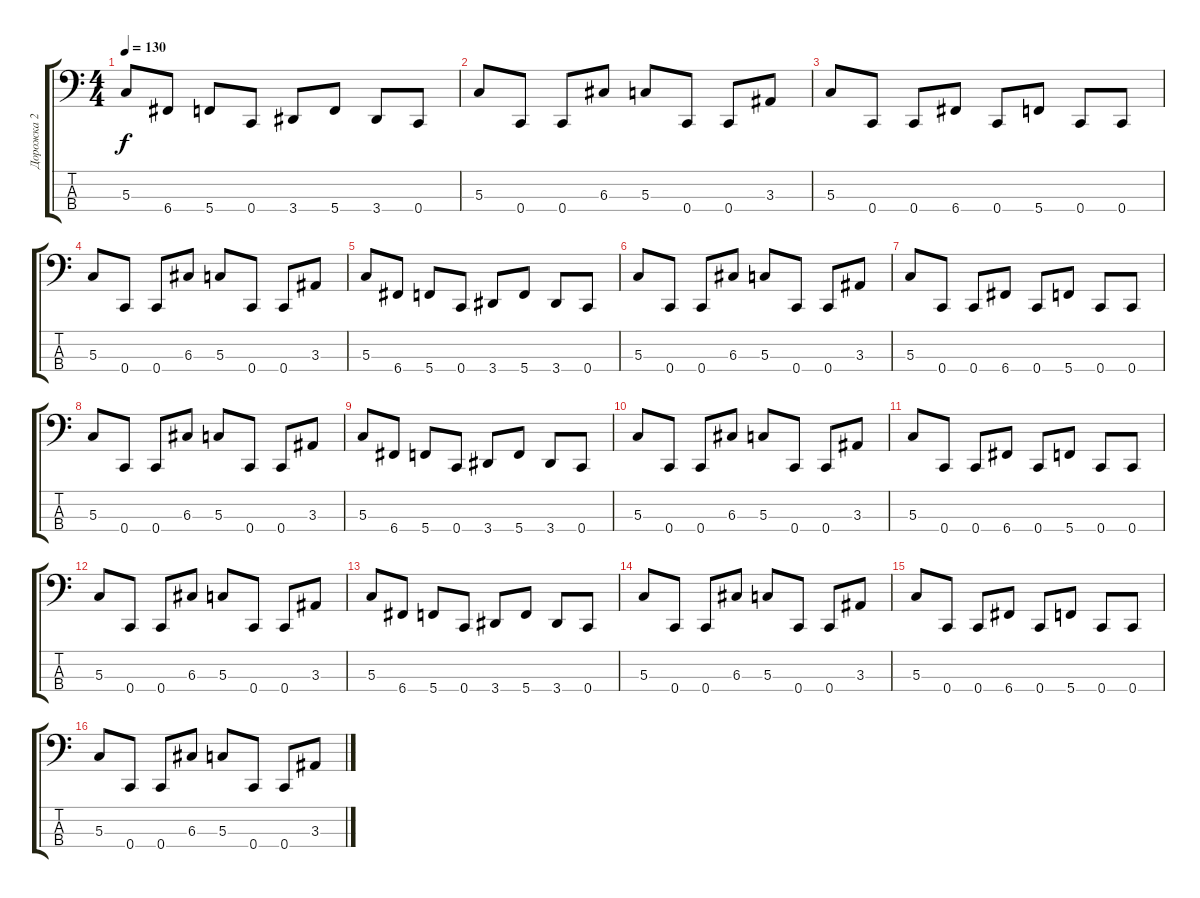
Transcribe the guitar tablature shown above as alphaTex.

\track ("Дорожка 2" "Дорожка 2") {instrument electricbassfinger}
\staff {score tabs}
\tuning (F2 C2 G1 C1) {hide}
\ts (4 4)
\tempo 130
\clef f4
\ks c
5.3.8{dy f} 6.4.8 5.4.8 0.4.8 3.4.8 5.4.8 3.4.8 0.4.8 |
5.3.8 0.4.8 0.4.8 6.3.8 5.3.8 0.4.8 0.4.8 3.3.8 |
5.3.8 0.4.8 0.4.8 6.4.8 0.4.8 5.4.8 0.4.8 0.4.8 |
5.3.8 0.4.8 0.4.8 6.3.8 5.3.8 0.4.8 0.4.8 3.3.8 |
5.3.8 6.4.8 5.4.8 0.4.8 3.4.8 5.4.8 3.4.8 0.4.8 |
5.3.8 0.4.8 0.4.8 6.3.8 5.3.8 0.4.8 0.4.8 3.3.8 |
5.3.8 0.4.8 0.4.8 6.4.8 0.4.8 5.4.8 0.4.8 0.4.8 |
5.3.8 0.4.8 0.4.8 6.3.8 5.3.8 0.4.8 0.4.8 3.3.8 |
5.3.8 6.4.8 5.4.8 0.4.8 3.4.8 5.4.8 3.4.8 0.4.8 |
5.3.8 0.4.8 0.4.8 6.3.8 5.3.8 0.4.8 0.4.8 3.3.8 |
5.3.8 0.4.8 0.4.8 6.4.8 0.4.8 5.4.8 0.4.8 0.4.8 |
5.3.8 0.4.8 0.4.8 6.3.8 5.3.8 0.4.8 0.4.8 3.3.8 |
5.3.8 6.4.8 5.4.8 0.4.8 3.4.8 5.4.8 3.4.8 0.4.8 |
5.3.8 0.4.8 0.4.8 6.3.8 5.3.8 0.4.8 0.4.8 3.3.8 |
5.3.8 0.4.8 0.4.8 6.4.8 0.4.8 5.4.8 0.4.8 0.4.8 |
5.3.8 0.4.8 0.4.8 6.3.8 5.3.8 0.4.8 0.4.8 3.3.8
